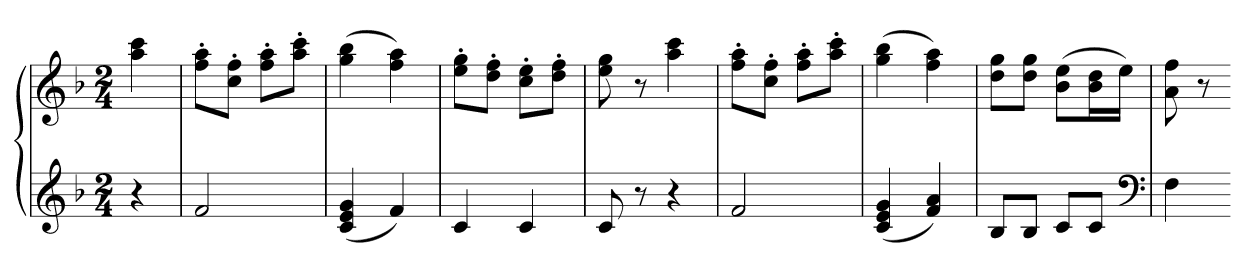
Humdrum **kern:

**kern	**kern
*part1	*part1
*staff2	*staff1
*clefG2	*clefG2
*k[b-]	*k[b-]
*F:	*F:
*M2/4	*M2/4
=	=
4r	4aa 4ccc
=	=
2f	8ff' 8aa'L
.	8cc' 8ff'J
.	8ff' 8aa'L
.	8aa' 8ccc'J
=	=
(4c 4e 4g	(4gg 4bb-
4f)	4ff 4aa)
=	=
4c	8ee' 8gg'L
.	8dd' 8ff'J
4c	8cc' 8ee'L
.	8dd' 8ff'J
=	=
8c	8ee 8gg
8r	8r
4r	4aa 4ccc
=	=
2f	8ff' 8aa'L
.	8cc' 8ff'J
.	8ff' 8aa'L
.	8aa' 8ccc'J
=	=
(4c 4e 4g	(4gg 4bb-
4f 4a)	4ff 4aa)
=	=
8B-L	8dd 8ggL
8B-J	8dd 8ggJ
8cL	(8b- 8eeL
8cJ	16b- 16ddL
.	16eeJJ)
*clefF4	*
=	=
4F	8a 8ff
.	8r
=-	=-
*-	*-
